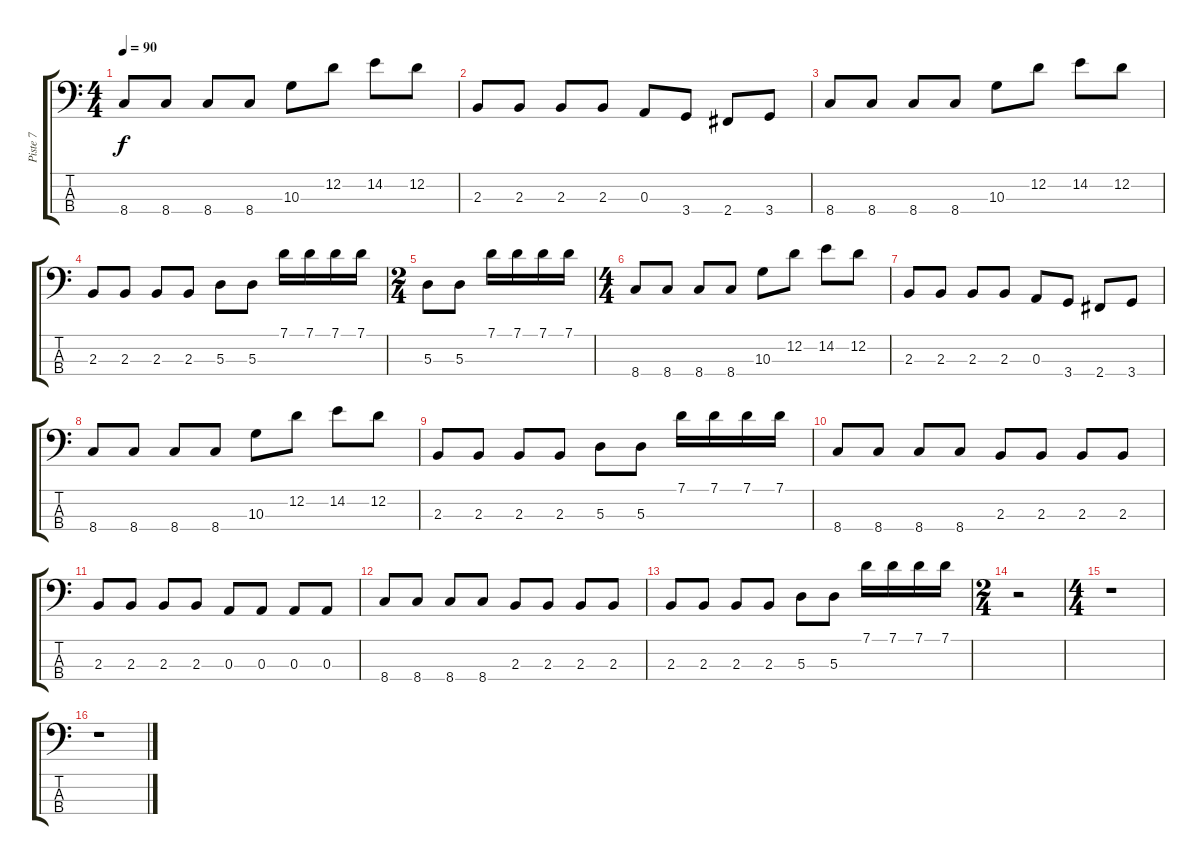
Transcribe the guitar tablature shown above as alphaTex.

\track ("Piste 7" "Piste 7") {instrument electricbassfinger}
\staff {score tabs}
\tuning (G2 D2 A1 E1) {hide}
\ts (4 4)
\tempo 90
\clef f4
\ks c
8.4.8{dy f} 8.4.8 8.4.8 8.4.8 10.3.8 12.2.8 14.2.8 12.2.8 |
2.3.8 2.3.8 2.3.8 2.3.8 0.3.8 3.4.8 2.4.8 3.4.8 |
8.4.8 8.4.8 8.4.8 8.4.8 10.3.8 12.2.8 14.2.8 12.2.8 |
2.3.8 2.3.8 2.3.8 2.3.8 5.3.8 5.3.8 7.1.16 7.1.16 7.1.16 7.1.16 |
\ts (2 4)
5.3.8 5.3.8 7.1.16 7.1.16 7.1.16 7.1.16 |
\ts (4 4)
8.4.8 8.4.8 8.4.8 8.4.8 10.3.8 12.2.8 14.2.8 12.2.8 |
2.3.8 2.3.8 2.3.8 2.3.8 0.3.8 3.4.8 2.4.8 3.4.8 |
8.4.8 8.4.8 8.4.8 8.4.8 10.3.8 12.2.8 14.2.8 12.2.8 |
2.3.8 2.3.8 2.3.8 2.3.8 5.3.8 5.3.8 7.1.16 7.1.16 7.1.16 7.1.16 |
8.4.8 8.4.8 8.4.8 8.4.8 2.3.8 2.3.8 2.3.8 2.3.8 |
2.3.8 2.3.8 2.3.8 2.3.8 0.3.8 0.3.8 0.3.8 0.3.8 |
8.4.8 8.4.8 8.4.8 8.4.8 2.3.8 2.3.8 2.3.8 2.3.8 |
2.3.8 2.3.8 2.3.8 2.3.8 5.3.8 5.3.8 7.1.16 7.1.16 7.1.16 7.1.16 |
\ts (2 4)
r.2 |
\ts (4 4)
r.1 |
r.1
